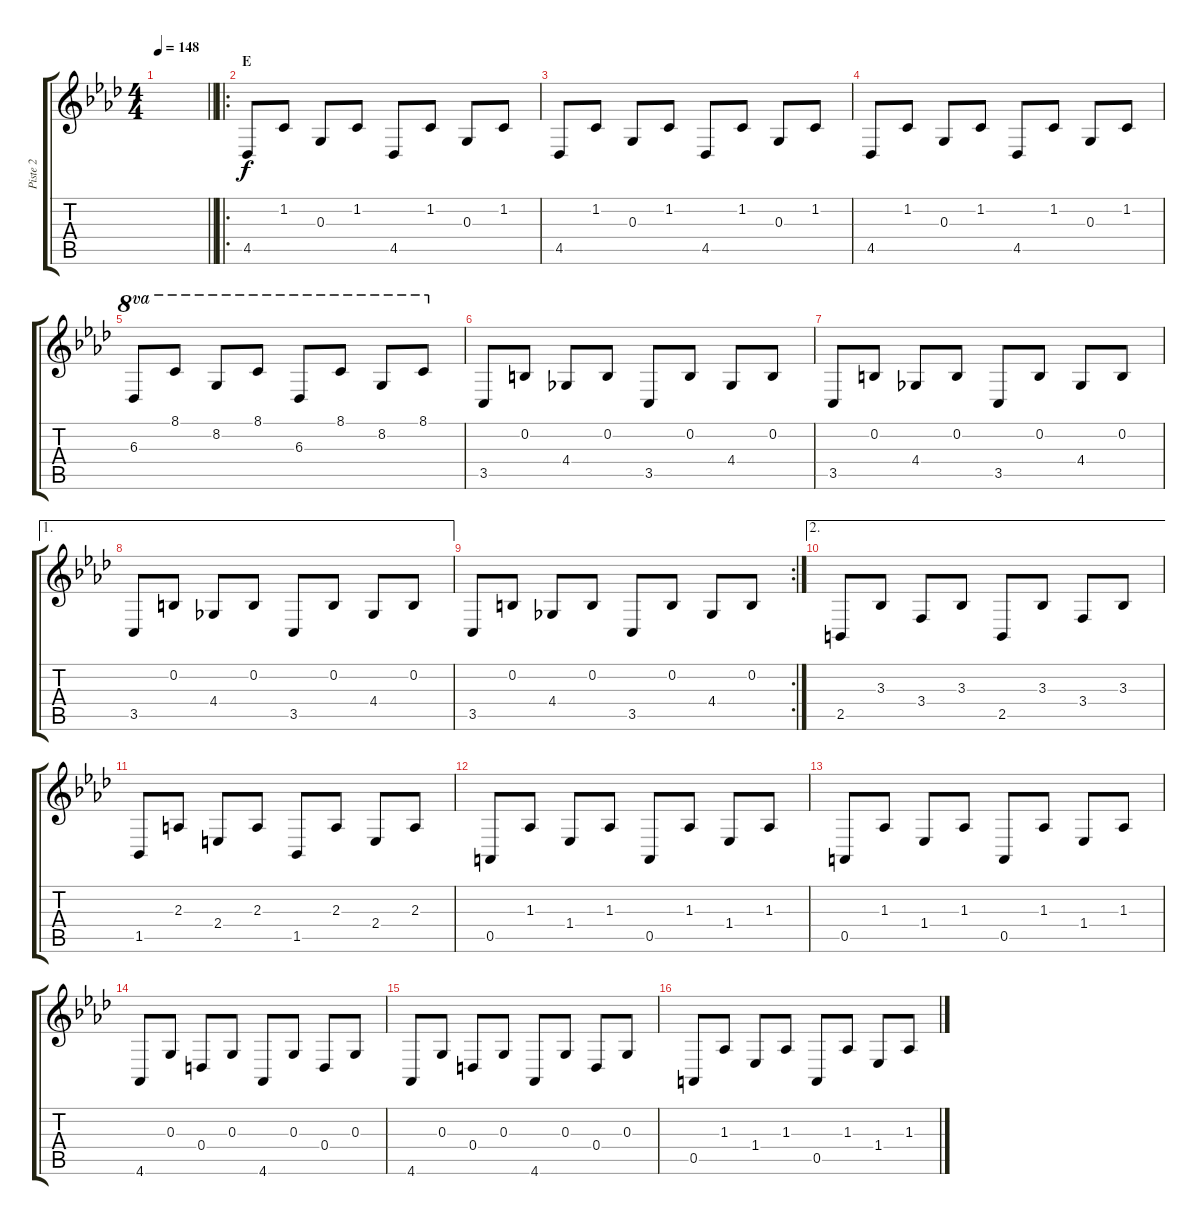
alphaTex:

\track ("Piste 2" "Piste 2") {instrument stringensemble1}
\staff {score tabs}
\tuning (E4 B3 G3 D3 A2 E2) {hide}
\ts (4 4)
\tempo 148
\clef g2
\barLineRight lightlight
\ks ab
|
\ro
\section ("" "E")
4.5.8 1.2.8 0.3.8 1.2.8 4.5.8 1.2.8 0.3.8 1.2.8 |
4.5.8 1.2.8 0.3.8 1.2.8 4.5.8 1.2.8 0.3.8 1.2.8 |
4.5.8 1.2.8 0.3.8 1.2.8 4.5.8 1.2.8 0.3.8 1.2.8 |
6.3.8{ot 8va} 8.1.8{ot 8va} 8.2.8{ot 8va} 8.1.8{ot 8va} 6.3.8{ot 8va} 8.1.8{ot 8va} 8.2.8{ot 8va} 8.1.8{ot 8va} |
3.5.8 0.2.8 4.4.8 0.2.8 3.5.8 0.2.8 4.4.8 0.2.8 |
3.5.8 0.2.8 4.4.8 0.2.8 3.5.8 0.2.8 4.4.8 0.2.8 |
\ae 1
3.5.8 0.2.8 4.4.8 0.2.8 3.5.8 0.2.8 4.4.8 0.2.8 |
\rc 2
3.5.8 0.2.8 4.4.8 0.2.8 3.5.8 0.2.8 4.4.8 0.2.8 |
\ae 2
2.5.8 3.3.8 3.4.8 3.3.8 2.5.8 3.3.8 3.4.8 3.3.8 |
1.5.8 2.3.8 2.4.8 2.3.8 1.5.8 2.3.8 2.4.8 2.3.8 |
0.5.8 1.3.8 1.4.8 1.3.8 0.5.8 1.3.8 1.4.8 1.3.8 |
0.5.8 1.3.8 1.4.8 1.3.8 0.5.8 1.3.8 1.4.8 1.3.8 |
4.6.8 0.3.8 0.4.8 0.3.8 4.6.8 0.3.8 0.4.8 0.3.8 |
4.6.8 0.3.8 0.4.8 0.3.8 4.6.8 0.3.8 0.4.8 0.3.8 |
0.5.8 1.3.8 1.4.8 1.3.8 0.5.8 1.3.8 1.4.8 1.3.8
